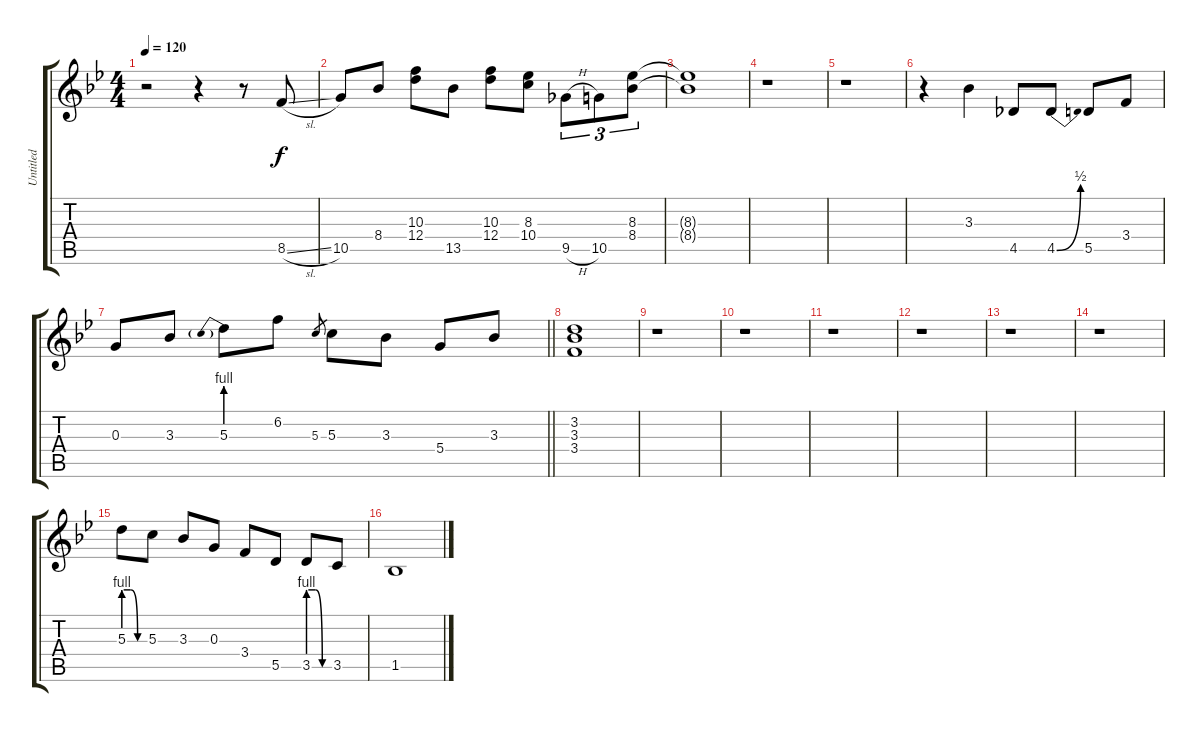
\track ("Untitled" "Untitled") {instrument acousticguitarnylon}
\staff {score tabs}
\tuning (E4 B3 G3 D3 A2 E2) {hide}
\ts (4 4)
\tempo 120
\clef g2
\ks bb
r.2{dy f} r.4 r.8 8.5{sl}.8 |
10.5.8 8.4.8 (10.3 12.4).8 13.5.8 (10.3 12.4).8 (8.3 10.4).8 9.5{h}.8{tu (3 2)} 10.5.8{tu (3 2)} (8.3 8.4).8{tu (3 2)} |
(8.3{t} 8.4{t}).1 |
r.1 |
r.1 |
r.4 3.3.4 4.5.8 4.5{be (bend 0 0 60 2)}.8 5.5.8 3.4.8 |
\barLineRight lightlight
0.3.8 3.3.8 5.3{be (prebend 0 4 60 4)}.8 6.2.8 5.3.8{gr} 5.3.8 3.3.8 5.4.8 3.3.8 |
(3.2 3.3 3.4).1 |
r.1 |
r.1 |
r.1 |
r.1 |
r.1 |
r.1 |
5.3{be (custom 0 4 20 4 40 0 60 0)}.8 5.3.8 3.3.8 0.3.8 3.4.8 5.5.8 3.5{be (custom 0 4 20 4 40 0 60 0)}.8 3.5.8 |
1.5.1
